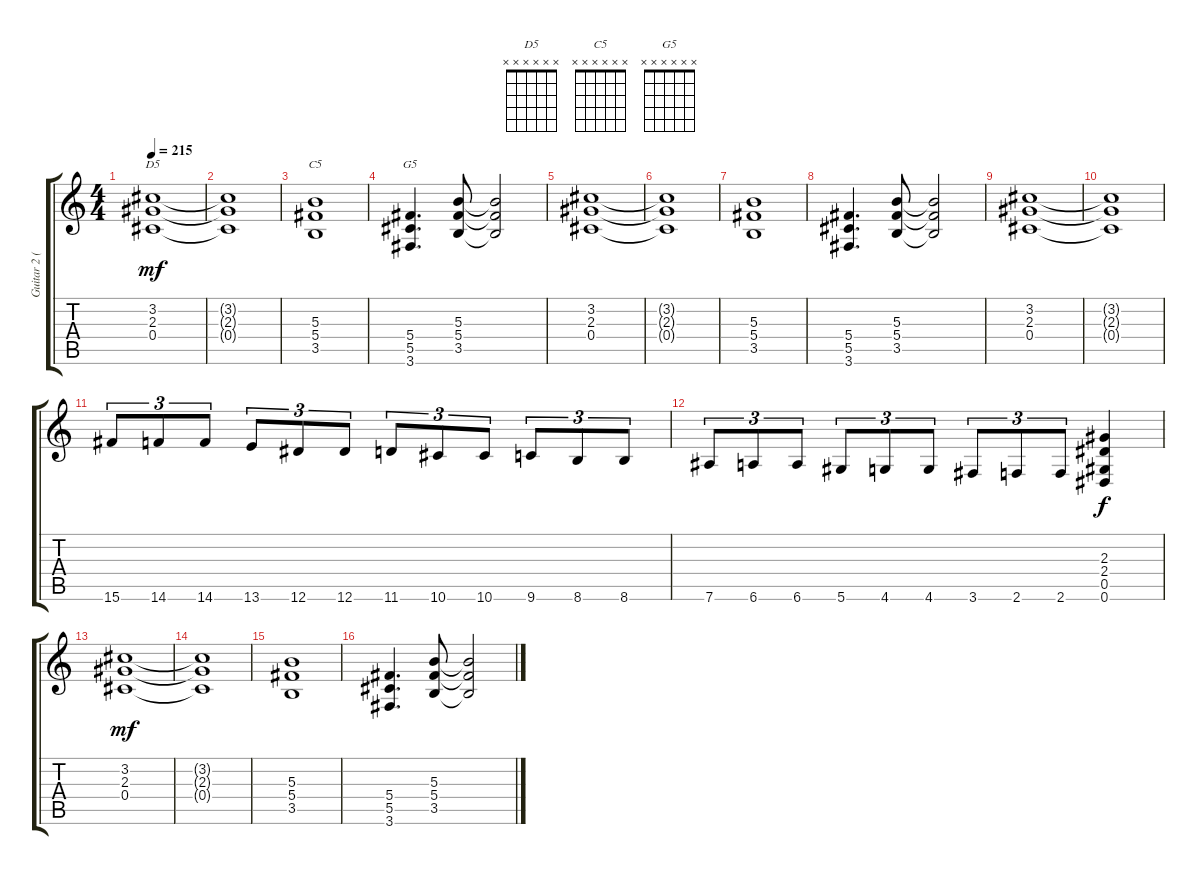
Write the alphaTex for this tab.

\track ("Guitar 2 (Izzy)" "Guitar 2 (") {instrument overdrivenguitar}
\staff {score tabs}
\tuning (Eb4 Bb3 Gb3 Db3 Ab2 Eb2) {hide}
\chord ("D5" x x x x x x)
\chord ("C5" x x x x x x)
\chord ("G5" x x x x x x)
\ts (4 4)
\tempo 215
\clef g2
\ks c
(3.2 2.3 0.4).1{ch "D5" dy mf} |
(3.2{t} 2.3{t} 0.4{t}).1 |
(5.3 5.4 3.5).1{ch "C5"} |
(5.4 5.5 3.6).4{d ch "G5"} (5.3 5.4 3.5).8 (5.3{t} 5.4{t} 3.5{t}).2 |
(3.2 2.3 0.4).1 |
(3.2{t} 2.3{t} 0.4{t}).1 |
(5.3 5.4 3.5).1 |
(5.4 5.5 3.6).4{d} (5.3 5.4 3.5).8 (5.3{t} 5.4{t} 3.5{t}).2 |
(3.2 2.3 0.4).1 |
(3.2{t} 2.3{t} 0.4{t}).1 |
15.6.8{tu (3 2)} 14.6.8{tu (3 2)} 14.6.8{tu (3 2)} 13.6.8{tu (3 2)} 12.6.8{tu (3 2)} 12.6.8{tu (3 2)} 11.6.8{tu (3 2)} 10.6.8{tu (3 2)} 10.6.8{tu (3 2)} 9.6.8{tu (3 2)} 8.6.8{tu (3 2)} 8.6.8{tu (3 2)} |
7.6.8{tu (3 2)} 6.6.8{tu (3 2)} 6.6.8{tu (3 2)} 5.6.8{tu (3 2)} 4.6.8{tu (3 2)} 4.6.8{tu (3 2)} 3.6.8{tu (3 2)} 2.6.8{tu (3 2)} 2.6.8{tu (3 2)} (2.3 2.4 0.5 0.6).4{dy f} |
(3.2 2.3 0.4).1{dy mf} |
(3.2{t} 2.3{t} 0.4{t}).1 |
(5.3 5.4 3.5).1 |
(5.4 5.5 3.6).4{d} (5.3 5.4 3.5).8 (5.3{t} 5.4{t} 3.5{t}).2
